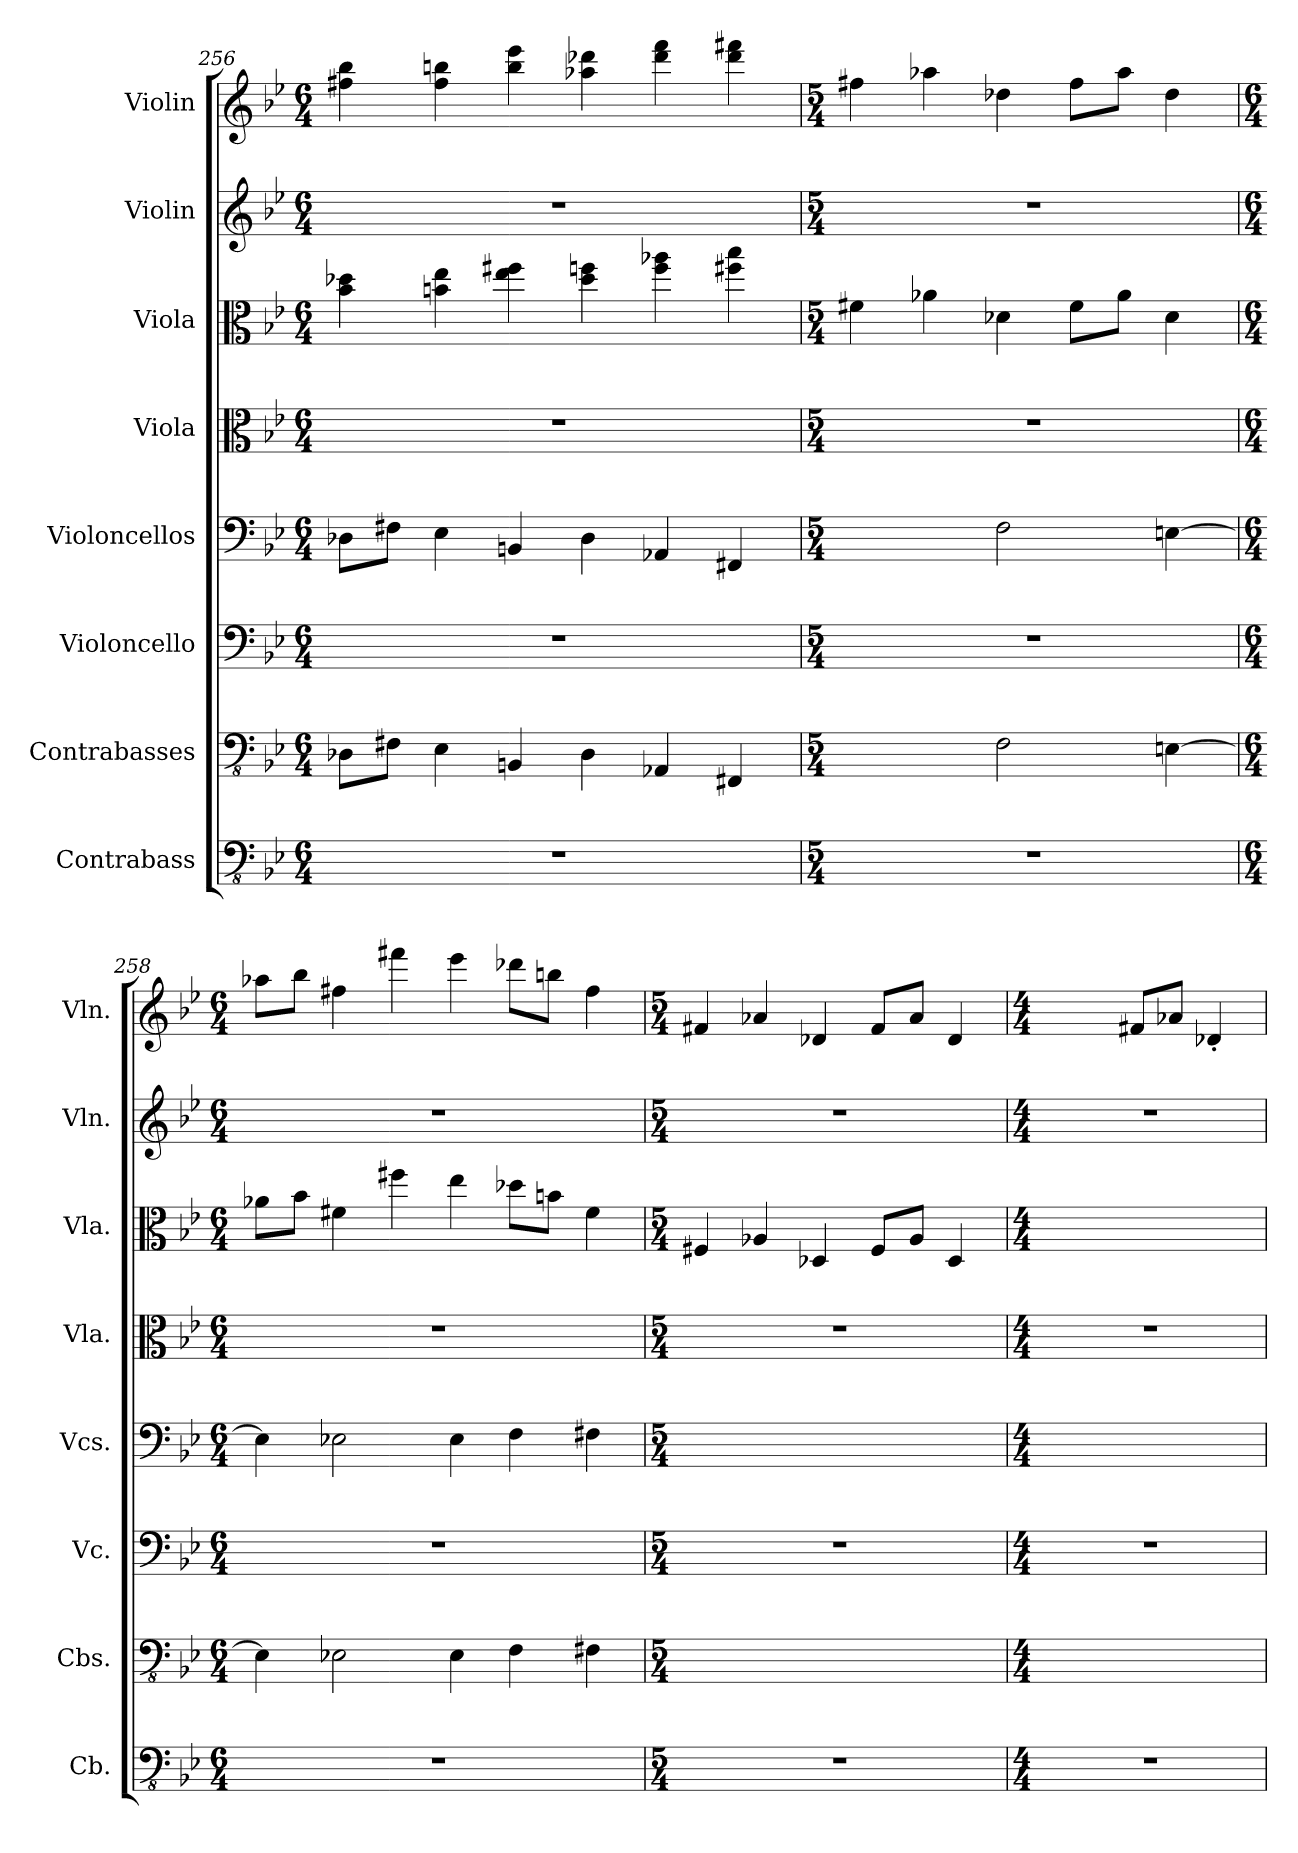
**kern	**kern	**kern	**kern	**kern	**kern	**kern	**kern
*part8	*part7	*part6	*part5	*part4	*part3	*part2	*part1
*staff8	*staff7	*staff6	*staff5	*staff4	*staff3	*staff2	*staff1
*I"Contrabass	*I"Contrabasses	*I"Violoncello	*I"Violoncellos	*I"Viola	*I"Viola	*I"Violin	*I"Violin
*I'Cb.	*I'Cbs.	*I'Vc.	*I'Vcs.	*I'Vla.	*I'Vla.	*I'Vln.	*I'Vln.
!!LO:PB:g=z
*clefFv4	*clefFv4	*clefF4	*clefF4	*clefC3	*clefC3	*clefG2	*clefG2
*ITrd7c12	*	*	*	*	*	*	*
*k[b-e-]	*k[b-e-]	*k[b-e-]	*k[b-e-]	*k[b-e-]	*k[b-e-]	*k[b-e-]	*k[b-e-]
*M6/4	*M6/4	*M6/4	*M6/4	*M6/4	*M6/4	*M6/4	*M6/4
=256	=256	=256	=256	=256	=256	=256	=256
1.r	8DD-X\L	1.r	8D-X\L	1.r	4b-\ 4dd-X\	1.r	4ff#X\ 4bb-\
.	8FF#X\J	.	8F#X\J	.	.	.	.
.	4EE-\	.	4E-\	.	4bn\ 4ee-\	.	4ff#\ 4bbn\
.	4BBBn/	.	4BBn/	.	4ee-\ 4ff#X\	.	4bb\ 4eee-\
.	4DD-\	.	4D-\	.	4dd-\ 4ffn\	.	4aa-X\ 4ddd-X\
.	4AAA-X/	.	4AA-X/	.	4ff\ 4aa-X\	.	4ddd-\ 4fff\
.	4FFF#X/	.	4FF#X/	.	4ff#X\ 4bb-\	.	4ddd-\ 4fff#X\
=257	=257	=257	=257	=257	=257	=257	=257
*M5/4	*M5/4	*M5/4	*M5/4	*M5/4	*M5/4	*M5/4	*M5/4
4%5r	2ryy	4%5r	2ryy	4%5r	4f#X\	4%5r	4ff#X\
.	.	.	.	.	4a-X\	.	4aa-X\
.	2FF\	.	2F\	.	4d-X\	.	4dd-X\
.	.	.	.	.	8f#\L	.	8ff#\L
.	.	.	.	.	8a-\J	.	8aa-\J
.	[4EEn\	.	[4En\	.	4d-\	.	4dd-\
=258	=258	=258	=258	=258	=258	=258	=258
*M6/4	*M6/4	*M6/4	*M6/4	*M6/4	*M6/4	*M6/4	*M6/4
1.r	4EE\]	1.r	4E\]	1.r	8a-X\L	1.r	8aa-X\L
.	.	.	.	.	8b-\J	.	8bb-\J
.	2EE-X\	.	2E-X\	.	4f#X\	.	4ff#X\
.	.	.	.	.	4ff#X\	.	4fff#X\
.	4EE-\	.	4E-\	.	4ee-\	.	4eee-\
.	4FF\	.	4F\	.	8dd-X\L	.	8ddd-X\L
.	.	.	.	.	8bn\J	.	8bbn\J
.	4FF#X\	.	4F#X\	.	4f#\	.	4ff#\
!!LO:PB:g=z
=259	=259	=259	=259	=259	=259	=259	=259
*M5/4	*M5/4	*M5/4	*M5/4	*M5/4	*M5/4	*M5/4	*M5/4
4%5r	1ryy	4%5r	1ryy	4%5r	4F#X/	4%5r	4f#X/
.	.	.	.	.	4A-X/	.	4a-X/
.	.	.	.	.	4D-X/	.	4d-X/
.	.	.	.	.	8F#/L	.	8f#/L
.	.	.	.	.	8A-/J	.	8a-/J
.	4ryy	.	4ryy	.	4D-/	.	4d-/
=260	=260	=260	=260	=260	=260	=260	=260
*M4/4	*M4/4	*M4/4	*M4/4	*M4/4	*M4/4	*M4/4	*M4/4
1r	1ryy	1r	1ryy	1r	1ryy	1r	2ryy
.	.	.	.	.	.	.	8f#X/L
.	.	.	.	.	.	.	8a-X/J
.	.	.	.	.	.	.	4d-X'/
=	=	=	=	=	=	=	=
*-	*-	*-	*-	*-	*-	*-	*-
